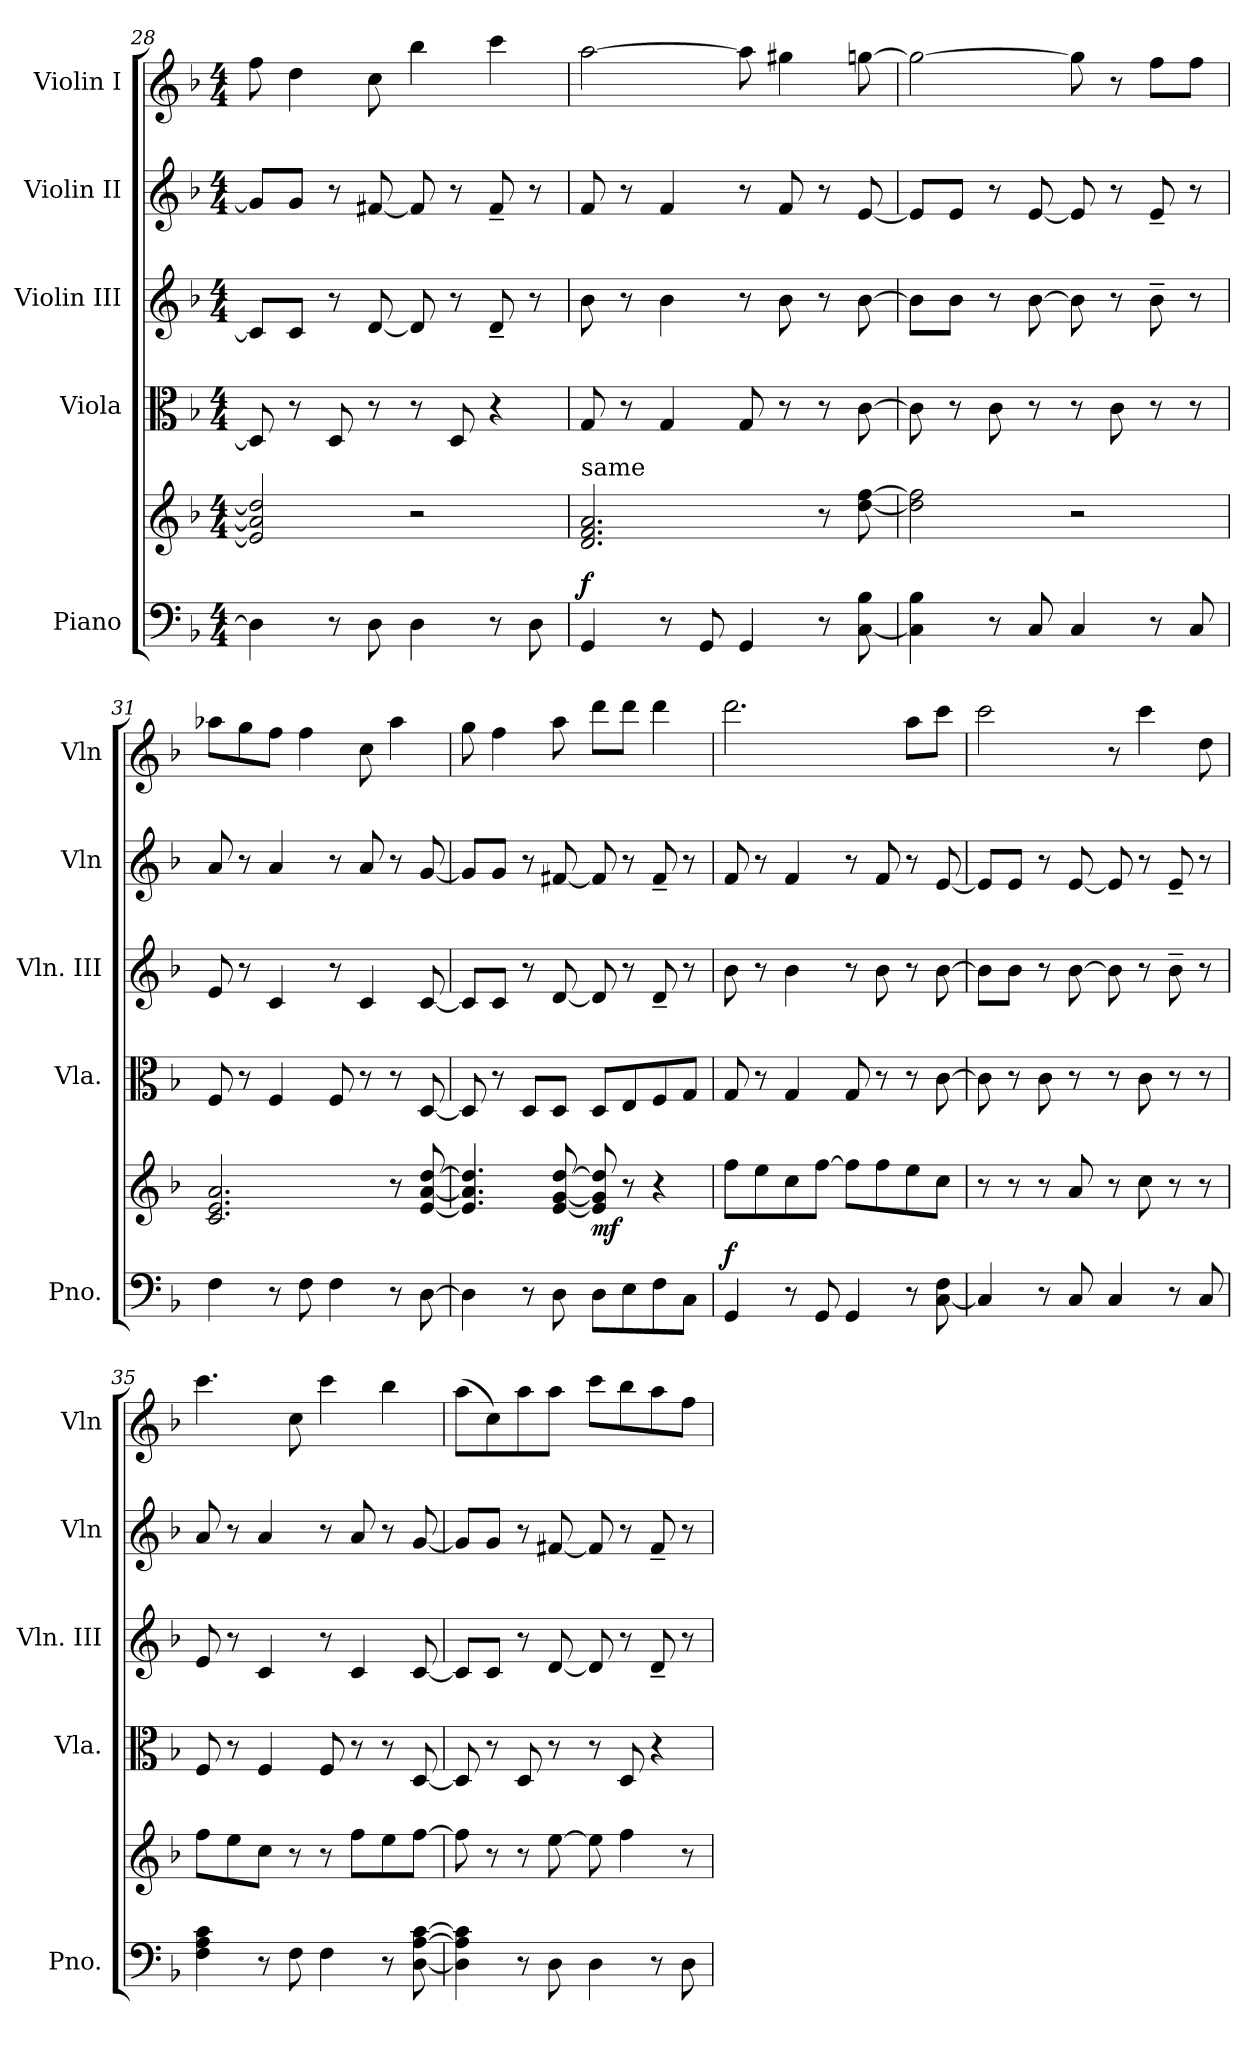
**kern	**kern	**dynam	**kern	**kern	**kern	**kern
*part5	*part5	*part5	*part4	*part3	*part2	*part1
*staff6	*staff5	*staff5/6	*staff4	*staff3	*staff2	*staff1
*I"Piano	*	*	*I"Viola	*I"Violin III	*I"Violin II	*I"Violin I
*I'Pno.	*	*	*I'Vla.	*I'Vln. III	*I'Vln	*I'Vln
!!LO:PB:g=z
*clefF4	*clefG2	*	*clefC3	*clefG2	*clefG2	*clefG2
*k[b-]	*k[b-]	*	*k[b-]	*k[b-]	*k[b-]	*k[b-]
*M4/4	*M4/4	*	*M4/4	*M4/4	*M4/4	*M4/4
=28	=28	=28	=28	=28	=28	=28
4D\]	2e/] 2a/] 2dd/]	.	8D/]	8c/L]	8g/L]	8ff\
.	.	.	8r	8c/J	8g/J	4dd\
8r	.	.	8D/	8r	8r	.
8D\	.	.	8r	[8d/	[8f#X/	8cc\
4D\	2r	.	8r	8d/]	8f#/]	4bb-\
.	.	.	8D/	8r	8r	.
8r	.	.	4r	8d~/	8f#~/	4ccc\
8D\	.	.	.	8r	8r	.
=29	=29	=29	=29	=29	=29	=29
!	!LO:TX:a:t=same	!	!	!	!	!
!	!	!LO:DY:a=2	!	!	!	!
4GG/	2.d/ 2.f/ 2.a/	f	8G/	8b-\	8f/	[2aa\
.	.	.	8r	8r	8r	.
8r	.	.	4G/	4b-\	4f/	.
8GG/	.	.	.	.	.	.
4GG/	.	.	8G/	8r	8r	8aa\]
.	.	.	8r	8b-\	8f/	4gg#X\
8r	8r	.	8r	8r	8r	.
[8C\ 8B-\	[8dd\ [8ff\	.	[8c\	[8b-\	[8e/	[8ggn\
=30	=30	=30	=30	=30	=30	=30
4C\] 4B-\	2dd\] 2ff\]	.	8c\]	8b-\L]	8e/L]	2gg\_
.	.	.	8r	8b-\J	8e/J	.
8r	.	.	8c\	8r	8r	.
8C/	.	.	8r	[8b-\	[8e/	.
4C/	2r	.	8r	8b-\]	8e/]	8gg\]
.	.	.	8c\	8r	8r	8r
8r	.	.	8r	8b-~\	8e~/	8ff\L
8C/	.	.	8r	8r	8r	8ff\J
!!LO:LB:g=z
=31	=31	=31	=31	=31	=31	=31
4F\	2.c/ 2.e/ 2.a/	.	8F/	8e/	8a/	8aa-X\L
.	.	.	8r	8r	8r	8gg\
8r	.	.	4F/	4c/	4a/	8ff\J
8F\	.	.	.	.	.	4ff\
4F\	.	.	8F/	8r	8r	.
.	.	.	8r	4c/	8a/	8cc\
8r	8r	.	8r	.	8r	4aa-\
[8D\	[8e/ [8a/ [8dd/	.	[8D/	[8c/	[8g/	.
=32	=32	=32	=32	=32	=32	=32
4D\]	4.e/] 4.a/] 4.dd/]	.	8D/]	8c/L]	8g/L]	8gg\
.	.	.	8r	8c/J	8g/J	4ff\
8r	.	.	8D/L	8r	8r	.
8D\	[8e/ [8g/ [8dd/	.	8D/J	[8d/	[8f#X/	8aa\
!	!	!LO:DY:b	!	!	!	!
8D\L	8e/] 8g/] 8dd/]	mf	8D/L	8d/]	8f#/]	8ddd\L
8E\	8r	.	8E/	8r	8r	8ddd\J
8F\	4r	.	8F/	8d~/	8f#~/	4ddd\
8C\J	.	.	8G/J	8r	8r	.
=33	=33	=33	=33	=33	=33	=33
!	!	!LO:DY:a=2	!	!	!	!
4GG/	8ff\L	f	8G/	8b-\	8f/	2.ddd\
.	8ee\	.	8r	8r	8r	.
8r	8cc\	.	4G/	4b-\	4f/	.
8GG/	[8ff\J	.	.	.	.	.
4GG/	8ff\L]	.	8G/	8r	8r	.
.	8ff\	.	8r	8b-\	8f/	.
8r	8ee\	.	8r	8r	8r	8aa\L
[8C\ 8F\	8cc\J	.	[8c\	[8b-\	[8e/	8ccc\J
!!LO:PB:g=z
=34	=34	=34	=34	=34	=34	=34
4C/]	8r	.	8c\]	8b-\L]	8e/L]	2ccc\
.	8r	.	8r	8b-\J	8e/J	.
8r	8r	.	8c\	8r	8r	.
8C/	8a/	.	8r	[8b-\	[8e/	.
4C/	8r	.	8r	8b-\]	8e/]	8r
.	8cc\	.	8c\	8r	8r	4ccc\
8r	8r	.	8r	8b-~\	8e~/	.
8C/	8r	.	8r	8r	8r	8dd\
=35	=35	=35	=35	=35	=35	=35
4F\ 4A\ 4c\	8ff\L	.	8F/	8e/	8a/	4.ccc\
.	8ee\	.	8r	8r	8r	.
8r	8cc\J	.	4F/	4c/	4a/	.
8F\	8r	.	.	.	.	8cc\
4F\	8r	.	8F/	8r	8r	4ccc\
.	8ff\L	.	8r	4c/	8a/	.
8r	8ee\	.	8r	.	8r	4bb-\
[8D\ [8A\ [8c\	[8ff\J	.	[8D/	[8c/	[8g/	.
=36	=36	=36	=36	=36	=36	=36
4D\] 4A\] 4c\]	8ff\]	.	8D/]	8c/L]	8g/L]	(8aa\L
.	8r	.	8r	8c/J	8g/J	8cc\)
8r	8r	.	8D/	8r	8r	8aa\
8D\	[8ee\	.	8r	[8d/	[8f#X/	8aa\J
4D\	8ee\]	.	8r	8d/]	8f#/]	8ccc\L
.	4ff\	.	8D/	8r	8r	8bb-\
8r	.	.	4r	8d~/	8f#~/	8aa\
8D\	8r	.	.	8r	8r	8ff\J
=	=	=	=	=	=	=
*-	*-	*-	*-	*-	*-	*-
